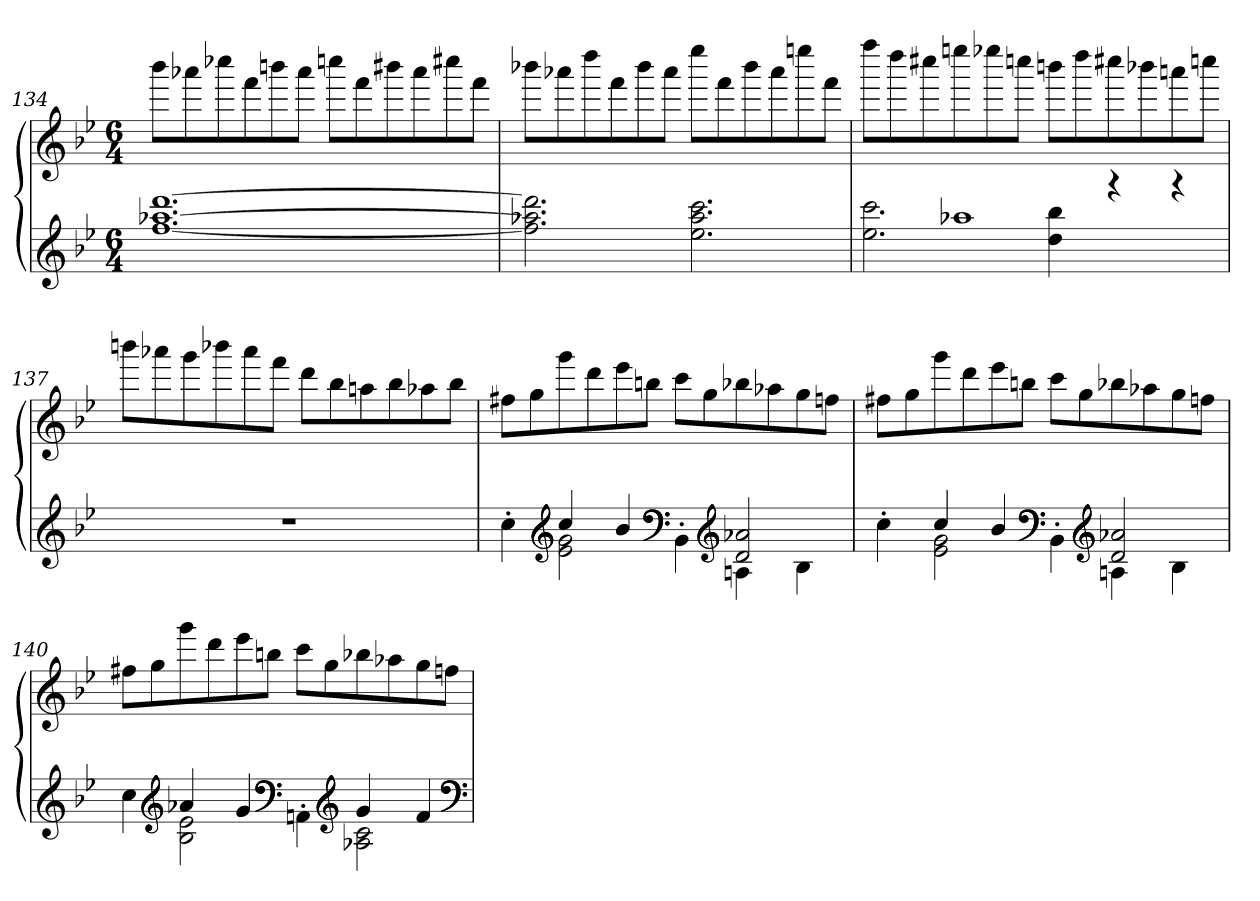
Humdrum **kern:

**kern	**kern
*part2	*part1
*staff2	*staff1
*clefG2	*clefG2
*k[b-e-]	*k[b-e-]
*M6/4	*M6/4
=134	=134
[1.ddd [1.aa-X [1.ff	8bbb-L
.	8aaa-X
.	8cccc-X
.	8fff
.	8bbbn
.	8aaa-J
.	8ccccnL
.	8fff
.	8bbb#X
.	8aaa-
.	8cccc#X
.	8fffJ
=135	=135
2.ddd] 2.aa-X] 2.ff]	8bbb-XL
.	8aaa-X
.	8dddd
.	8fff
.	8bbb-
.	8aaa-J
2.ccc 2.aa- 2.ee-	8eeee-L
.	8fff
.	8bbb-
.	8aaa-
.	8eeeen
.	8fffJ
=136	=136
*^	*
2.ccc 2.ee-\	4.ryy	8ffffL
.	.	8dddd
.	.	8cccc#X
.	1aa-X	8eeeen
.	.	8eeee-X
.	.	8ccccnJ
4bb- 4dd\	.	8bbbnL
.	.	8dddd
4r	.	8cccc#X
.	.	8bbb-X
4r	.	8aaan
.	8ryy	8ccccnJ
*v	*v	*
=137	=137
1.r	8bbbnL
.	8aaa-X
.	8ggg
.	8bbb-X
.	8aaa-
.	8fffJ
.	8dddL
.	8bb-
.	8aan
.	8bb-
.	8aa-X
.	8bb-J
=138	=138
*^	*
4cc'>\	4ryy	8ff#XL
.	.	8gg
*clefG2	*	*
4cc	2g 2e-	8ggg
.	.	8ddd
4b-	.	8eee-
.	.	8bbnJ
*clefF4	*	*
4ryy	4BB-'>\	8cccL
.	.	8gg
*clefG2	*	*
2a-X 2d	4An	8bb-X
.	.	8aa-X
.	4B-	8gg
.	.	8ffnJ
=139	=139	=139
4ryy	4cc'>	8ff#XL
.	.	8gg
4cc	2g 2e-	8ggg
.	.	8ddd
4b-	.	8eee-
.	.	8bbnJ
*clefF4	*	*
4ryy	4BB-'>\	8cccL
.	.	8gg
*clefG2	*	*
2a-X 2d	4An	8bb-X
.	.	8aa-X
.	4B-	8gg
.	.	8ffnJ
=140	=140	=140
4ryy	4cc	8ff#XL
.	.	8gg
*clefG2	*	*
4a-X	2e- 2B-	8ggg
.	.	8ddd
4g	.	8eee-
.	.	8bbnJ
*clefF4	*	*
4ryy	4AAn'>\	8cccL
.	.	8gg
*clefG2	*	*
4g	2c 2A-X	8bb-X
.	.	8aa-X
4f	.	8gg
.	.	8ffnJ
*v	*v	*
*clefF4	*
=	=
*-	*-
